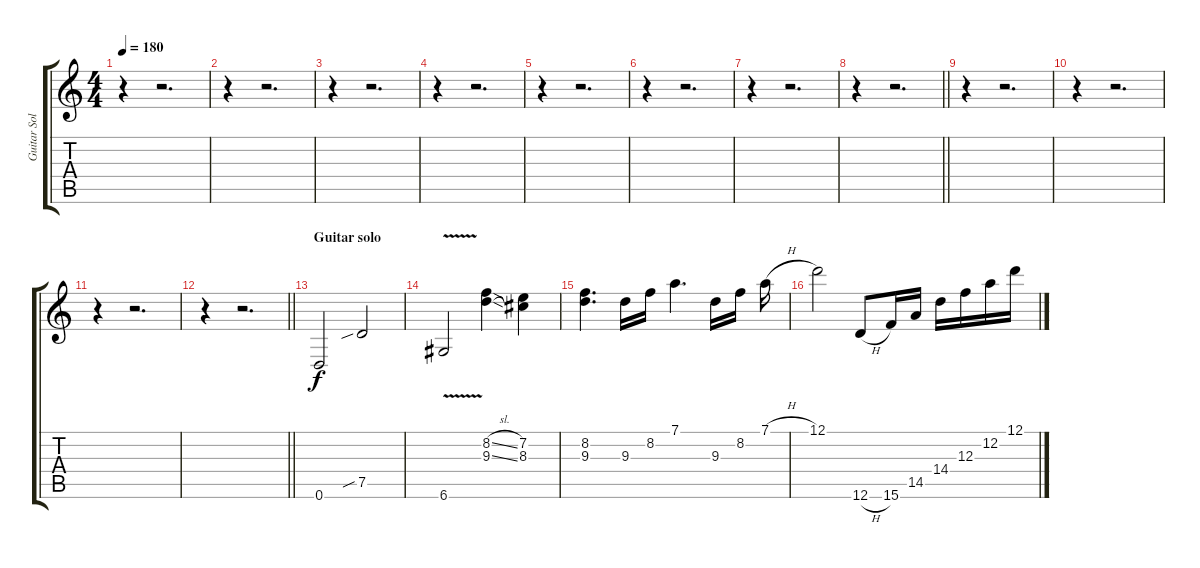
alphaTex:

\track ("Guitar Solo" "Guitar Sol") {instrument distortionguitar}
\staff {score tabs}
\tuning (D4 A3 F3 C3 G2 D2) {hide}
\ts (4 4)
\tempo 180
\clef g2
\ks c
r.4{dy f} r.2{d} |
r.4 r.2{d} |
r.4 r.2{d} |
r.4 r.2{d} |
r.4 r.2{d} |
r.4 r.2{d} |
r.4 r.2{d} |
\barLineRight lightlight
r.4 r.2{d} |
r.4 r.2{d} |
r.4 r.2{d} |
r.4 r.2{d} |
\barLineRight lightlight
r.4 r.2{d} |
\section ("" "Guitar solo")
0.6.2 7.5{sib}.2 |
6.6{v}.2 (8.2{sl} 9.3{sl}).4 (7.2 8.3).4 |
(8.2 9.3).4{d} 9.3.16 8.2.16 7.1.4{d} 9.3.16 8.2.16 7.1{h}.16 |
12.1.2 12.6{h}.8 15.6.16 14.5.16 14.4.16 12.3.16 12.2.16 12.1.16
